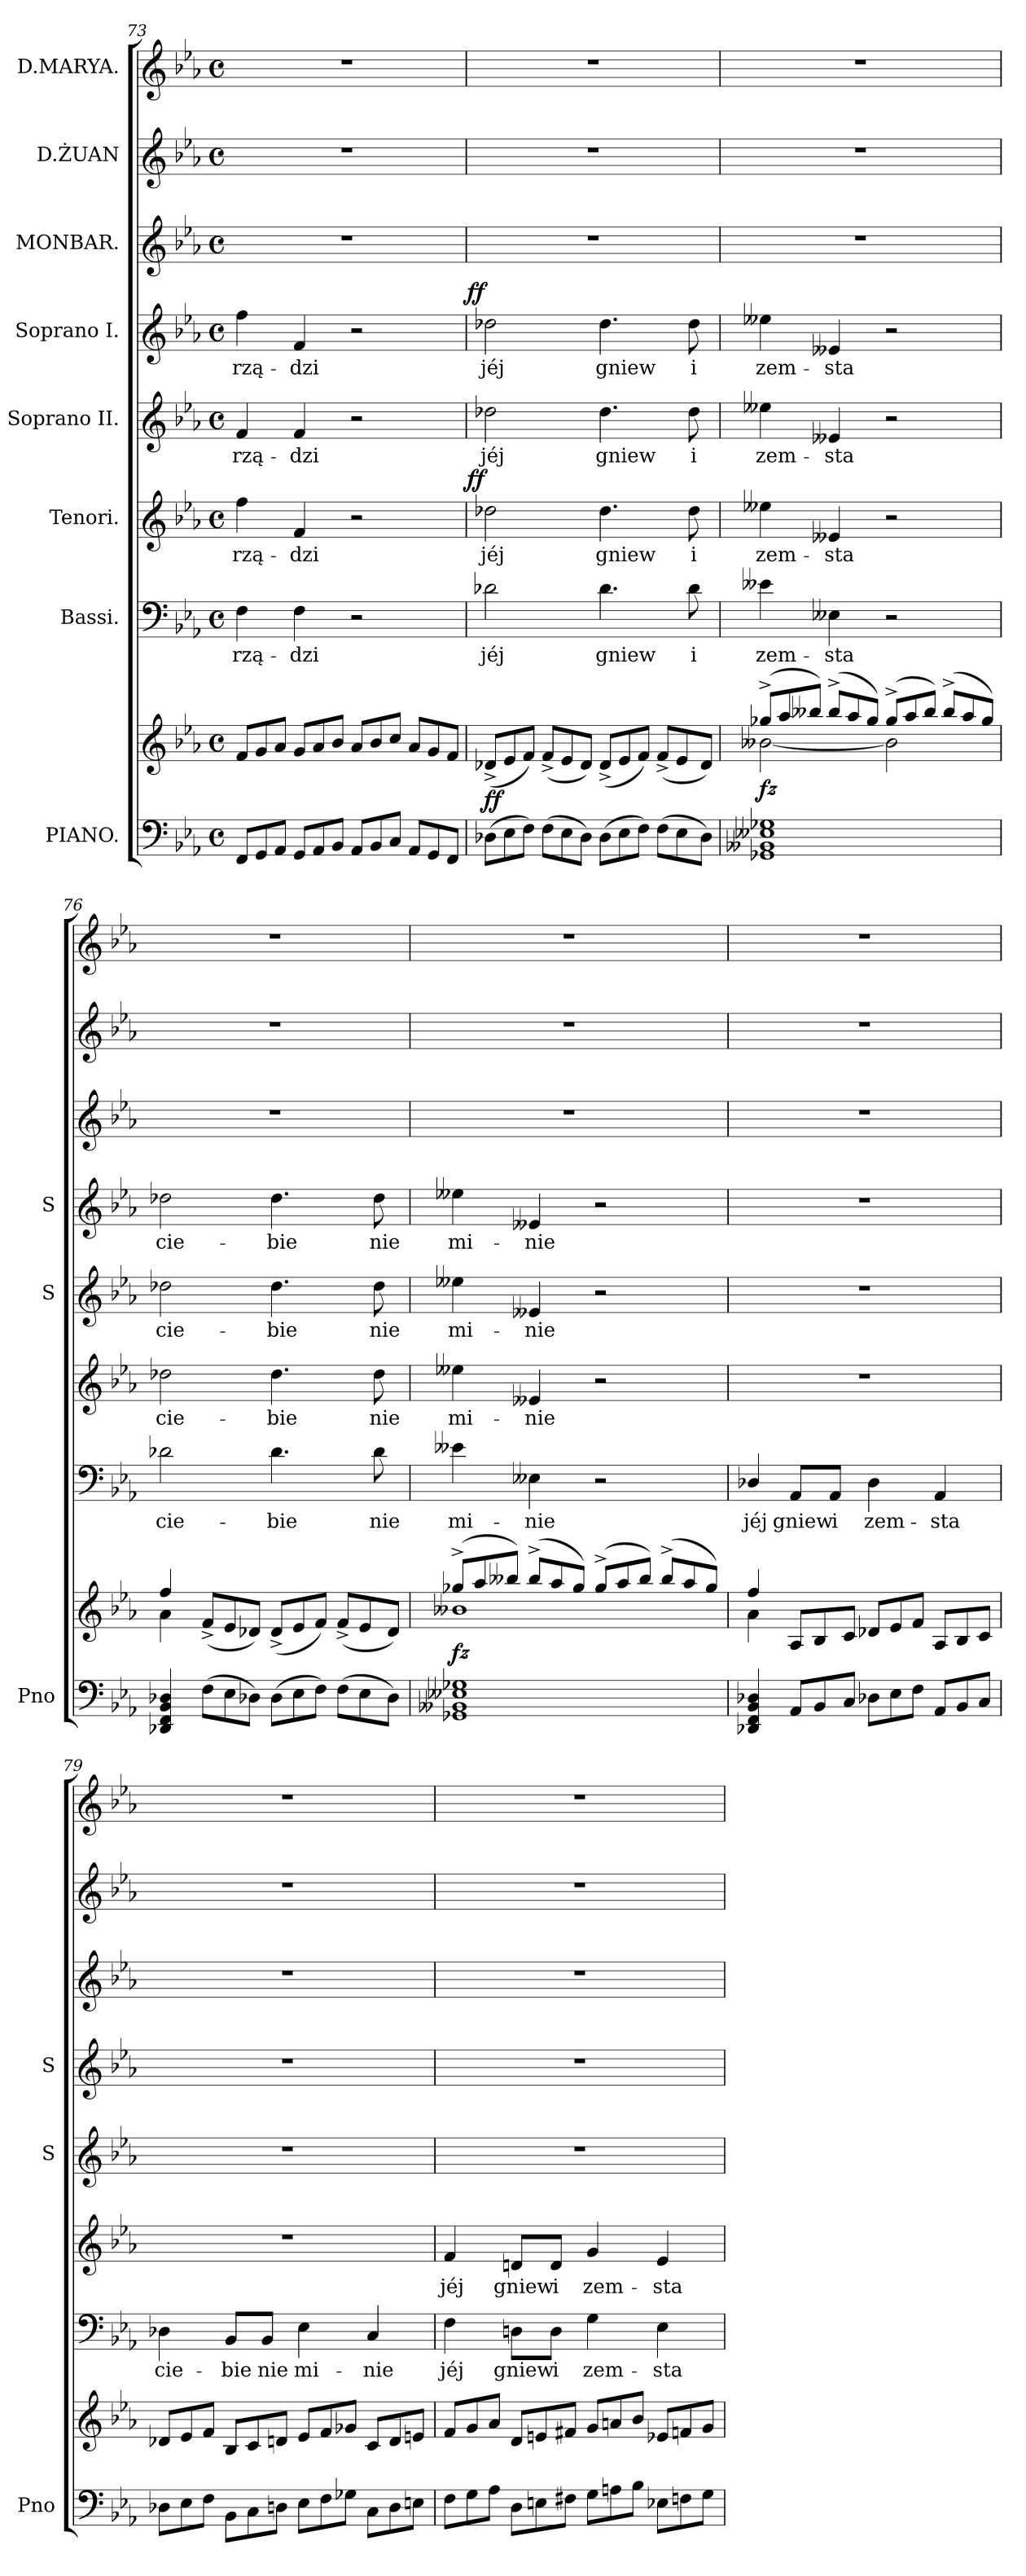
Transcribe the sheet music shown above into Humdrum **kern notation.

**kern	**kern	**dynam	**kern	**text	**kern	**text	**dynam	**kern	**text	**kern	**text	**dynam	**kern	**kern	**kern
*part8	*part8	*part8	*part7	*part7	*part6	*part6	*part6	*part5	*part5	*part4	*part4	*part4	*part3	*part2	*part1
*staff9	*staff8	*staff8/9	*staff7	*staff7	*staff6	*staff6	*staff6	*staff5	*staff5	*staff4	*staff4	*staff4	*staff3	*staff2	*staff1
*I"PIANO.	*	*	*I"Bassi.	*	*I"Tenori.	*	*	*I"Soprano II.	*	*I"Soprano I.	*	*	*I"MONBAR.	*I"D.ŻUAN	*I"D.MARYA.
*I'Pno	*	*	*	*	*	*	*	*I'S	*	*I'S	*	*	*	*	*
*clefF4	*clefG2	*	*clefF4	*	*clefG2	*	*	*clefG2	*	*clefG2	*	*	*clefG2	*clefG2	*clefG2
*	*	*	*	*	*ITrd8c12	*	*	*	*	*	*	*	*	*ITrd8c12	*
*k[b-e-a-]	*k[b-e-a-]	*	*k[b-e-a-]	*	*k[b-e-a-]	*	*	*k[b-e-a-]	*	*k[b-e-a-]	*	*	*k[b-e-a-]	*k[b-e-a-]	*k[b-e-a-]
*E-:	*E-:	*	*E-:	*	*E-:	*	*	*E-:	*	*E-:	*	*	*E-:	*E-:	*E-:
*M4/4	*M4/4	*	*M4/4	*	*M4/4	*	*	*M4/4	*	*M4/4	*	*	*M4/4	*M4/4	*M4/4
*met(c)	*met(c)	*	*met(c)	*	*met(c)	*	*	*met(c)	*	*met(c)	*	*	*met(c)	*met(c)	*met(c)
*Xtuplet	*Xtuplet	*	*	*	*	*	*	*	*	*	*	*	*	*	*
=73	=73	=73	=73	=73	=73	=73	=73	=73	=73	=73	=73	=73	=73	=73	=73
12FF/L	12f/L	.	4F\	rzą-	4f\	rzą-	.	4f/	rzą-	4ff\	rzą-	.	1r	1r	1r
12GG/	12g/	.	.	.	.	.	.	.	.	.	.	.	.	.	.
12AA-/J	12a-/J	.	.	.	.	.	.	.	.	.	.	.	.	.	.
12GG/L	12g/L	.	4F\	-dzi	4F/	-dzi	.	4f/	-dzi	4f/	-dzi	.	.	.	.
12AA-/	12a-/	.	.	.	.	.	.	.	.	.	.	.	.	.	.
12BB-/J	12b-/J	.	.	.	.	.	.	.	.	.	.	.	.	.	.
12AA-/L	12a-/L	.	2r	.	2r	.	.	2r	.	2r	.	.	.	.	.
12BB-/	12b-/	.	.	.	.	.	.	.	.	.	.	.	.	.	.
12C/J	12cc/J	.	.	.	.	.	.	.	.	.	.	.	.	.	.
12AA-/L	12a-/L	.	.	.	.	.	.	.	.	.	.	.	.	.	.
12GG/	12g/	.	.	.	.	.	.	.	.	.	.	.	.	.	.
12FF/J	12f/J	.	.	.	.	.	.	.	.	.	.	.	.	.	.
=74	=74	=74	=74	=74	=74	=74	=74	=74	=74	=74	=74	=74	=74	=74	=74
!	!	!	!	!	!	!	!LO:DY:b:rj	!	!	!	!	!LO:DY:b:rj	!	!	!
(12D-X\L	(12d-X^>/L	ff	2d-X\	jéj	2d-X\	jéj	ff	2dd-X\	jéj	2dd-X\	jéj	ff	1r	1r	1r
12E-\	12e-/	.	.	.	.	.	.	.	.	.	.	.	.	.	.
12F\J)	12f/J)	.	.	.	.	.	.	.	.	.	.	.	.	.	.
(12F\L	(12f^>/L	.	.	.	.	.	.	.	.	.	.	.	.	.	.
12E-\	12e-/	.	.	.	.	.	.	.	.	.	.	.	.	.	.
12D-\J)	12d-/J)	.	.	.	.	.	.	.	.	.	.	.	.	.	.
(12D-\L	(12d-^>/L	.	4.d-\	gniew	4.d-\	gniew	.	4.dd-\	gniew	4.dd-\	gniew	.	.	.	.
12E-\	12e-/	.	.	.	.	.	.	.	.	.	.	.	.	.	.
12F\J)	12f/J)	.	.	.	.	.	.	.	.	.	.	.	.	.	.
(12F\L	(12f^>/L	.	.	.	.	.	.	.	.	.	.	.	.	.	.
12E-\	12e-/	.	.	.	.	.	.	.	.	.	.	.	.	.	.
.	.	.	8d-\	i	8d-\	i	.	8dd-\	i	8dd-\	i	.	.	.	.
12D-\J)	12d-/J)	.	.	.	.	.	.	.	.	.	.	.	.	.	.
=75	=75	=75	=75	=75	=75	=75	=75	=75	=75	=75	=75	=75	=75	=75	=75
*	*^	*	*	*	*	*	*	*	*	*	*	*	*	*	*
1GG-X 1BB--X 1E--X 1G-X	(12gg-X^/L	[2b--X\	fz	4e--X\	zem-	4e--X\	zem-	.	4ee--X\	zem-	4ee--X\	zem-	.	1r	1r	1r
.	12aa-/	.	.	.	.	.	.	.	.	.	.	.	.	.	.	.
.	12bb--X/J)	.	.	.	.	.	.	.	.	.	.	.	.	.	.	.
.	(12bb--^/L	.	.	4E--X\	-sta	4E--X/	-sta	.	4e--X/	-sta	4e--X/	-sta	.	.	.	.
.	12aa-/	.	.	.	.	.	.	.	.	.	.	.	.	.	.	.
.	12gg-/J)	.	.	.	.	.	.	.	.	.	.	.	.	.	.	.
.	(12gg-^/L	2b--\]	.	2r	.	2r	.	.	2r	.	2r	.	.	.	.	.
.	12aa-/	.	.	.	.	.	.	.	.	.	.	.	.	.	.	.
.	12bb--/J)	.	.	.	.	.	.	.	.	.	.	.	.	.	.	.
.	(12bb--^/L	.	.	.	.	.	.	.	.	.	.	.	.	.	.	.
.	12aa-/	.	.	.	.	.	.	.	.	.	.	.	.	.	.	.
.	12gg-/J)	.	.	.	.	.	.	.	.	.	.	.	.	.	.	.
=76	=76	=76	=76	=76	=76	=76	=76	=76	=76	=76	=76	=76	=76	=76	=76	=76
4DD-X/ 4FF/ 4BB-/ 4D-X/	4ff/	4a-\	.	2d-X\	cie-	2d-X\	cie-	.	2dd-X\	cie-	2dd-X\	cie-	.	1r	1r	1r
(12F\L	(12f^>/L	2.ryy	.	.	.	.	.	.	.	.	.	.	.	.	.	.
12E-\	12e-/	.	.	.	.	.	.	.	.	.	.	.	.	.	.	.
12D-X\J)	12d-X/J)	.	.	.	.	.	.	.	.	.	.	.	.	.	.	.
(12D-\L	(12d-^>/L	.	.	4.d-\	-bie	4.d-\	-bie	.	4.dd-\	-bie	4.dd-\	-bie	.	.	.	.
12E-\	12e-/	.	.	.	.	.	.	.	.	.	.	.	.	.	.	.
12F\J)	12f/J)	.	.	.	.	.	.	.	.	.	.	.	.	.	.	.
(12F\L	(12f^>/L	.	.	.	.	.	.	.	.	.	.	.	.	.	.	.
12E-\	12e-/	.	.	.	.	.	.	.	.	.	.	.	.	.	.	.
.	.	.	.	8d-\	nie	8d-\	nie	.	8dd-\	nie	8dd-\	nie	.	.	.	.
12D-\J)	12d-/J)	.	.	.	.	.	.	.	.	.	.	.	.	.	.	.
=77	=77	=77	=77	=77	=77	=77	=77	=77	=77	=77	=77	=77	=77	=77	=77	=77
1GG-X 1BB--X 1E--X 1G-X	(<12gg-X^/L	1b--X	fz	4e--X\	-mi-	4e--X\	mi-	.	4ee--X\	mi-	4ee--X\	mi-	.	1r	1r	1r
.	12aa-/	.	.	.	.	.	.	.	.	.	.	.	.	.	.	.
.	12bb--X/J)	.	.	.	.	.	.	.	.	.	.	.	.	.	.	.
.	(<12bb--^/L	.	.	4E--X\	-nie	4E--X/	-nie	.	4e--X/	-nie	4e--X/	-nie	.	.	.	.
.	12aa-/	.	.	.	.	.	.	.	.	.	.	.	.	.	.	.
.	12gg-/J)	.	.	.	.	.	.	.	.	.	.	.	.	.	.	.
.	(<12gg-^/L	.	.	2r	.	2r	.	.	2r	.	2r	.	.	.	.	.
.	12aa-/	.	.	.	.	.	.	.	.	.	.	.	.	.	.	.
.	12bb--/J)	.	.	.	.	.	.	.	.	.	.	.	.	.	.	.
.	(<12bb--^/L	.	.	.	.	.	.	.	.	.	.	.	.	.	.	.
.	12aa-/	.	.	.	.	.	.	.	.	.	.	.	.	.	.	.
.	12gg-/J)	.	.	.	.	.	.	.	.	.	.	.	.	.	.	.
=78	=78	=78	=78	=78	=78	=78	=78	=78	=78	=78	=78	=78	=78	=78	=78	=78
4DD-X/ 4FF/ 4BB-/ 4D-X/	4ff/	4a-\	.	4D-X/	jéj	1r	.	.	1r	.	1r	.	.	1r	1r	1r
12AA-/L	12A-/L	2.ryy	.	8AA-/L	gniew	.	.	.	.	.	.	.	.	.	.	.
12BB-/	12B-/	.	.	.	.	.	.	.	.	.	.	.	.	.	.	.
.	.	.	.	8AA-/J	i	.	.	.	.	.	.	.	.	.	.	.
12C/J	12c/J	.	.	.	.	.	.	.	.	.	.	.	.	.	.	.
12D-X\L	12d-X/L	.	.	4D-\	zem-	.	.	.	.	.	.	.	.	.	.	.
12E-\	12e-/	.	.	.	.	.	.	.	.	.	.	.	.	.	.	.
12F\J	12f/J	.	.	.	.	.	.	.	.	.	.	.	.	.	.	.
12AA-/L	12A-/L	.	.	4AA-/	-sta	.	.	.	.	.	.	.	.	.	.	.
12BB-/	12B-/	.	.	.	.	.	.	.	.	.	.	.	.	.	.	.
12C/J	12c/J	.	.	.	.	.	.	.	.	.	.	.	.	.	.	.
*	*v	*v	*	*	*	*	*	*	*	*	*	*	*	*	*	*
=79	=79	=79	=79	=79	=79	=79	=79	=79	=79	=79	=79	=79	=79	=79	=79
12D-X\L	12d-X/L	.	4D-X\	cie-	1r	.	.	1r	.	1r	.	.	1r	1r	1r
12E-\	12e-/	.	.	.	.	.	.	.	.	.	.	.	.	.	.
12F\J	12f/J	.	.	.	.	.	.	.	.	.	.	.	.	.	.
12BB-\L	12B-/L	.	8BB-/L	-bie	.	.	.	.	.	.	.	.	.	.	.
12C\	12c/	.	.	.	.	.	.	.	.	.	.	.	.	.	.
.	.	.	8BB-/J	nie	.	.	.	.	.	.	.	.	.	.	.
12Dn\J	12dn/J	.	.	.	.	.	.	.	.	.	.	.	.	.	.
12E-\L	12e-/L	.	4E-\	mi-	.	.	.	.	.	.	.	.	.	.	.
12F\	12f/	.	.	.	.	.	.	.	.	.	.	.	.	.	.
12G-X\J	12g-X/J	.	.	.	.	.	.	.	.	.	.	.	.	.	.
12C\L	12c/L	.	4C/	-nie	.	.	.	.	.	.	.	.	.	.	.
12D\	12d/	.	.	.	.	.	.	.	.	.	.	.	.	.	.
12En\J	12en/J	.	.	.	.	.	.	.	.	.	.	.	.	.	.
=80	=80	=80	=80	=80	=80	=80	=80	=80	=80	=80	=80	=80	=80	=80	=80
12F\L	12f/L	.	4F\	jéj	4F/	jéj	.	1r	.	1r	.	.	1r	1r	1r
12G\	12g/	.	.	.	.	.	.	.	.	.	.	.	.	.	.
12A-\J	12a-/J	.	.	.	.	.	.	.	.	.	.	.	.	.	.
12D\L	12d/L	.	8Dn\L	gniew	8Dn/L	gniew	.	.	.	.	.	.	.	.	.
12En\	12en/	.	.	.	.	.	.	.	.	.	.	.	.	.	.
.	.	.	8D\J	i	8D/J	i	.	.	.	.	.	.	.	.	.
12F#X\J	12f#X/J	.	.	.	.	.	.	.	.	.	.	.	.	.	.
12G\L	12g/L	.	4G\	zem-	4G/	zem-	.	.	.	.	.	.	.	.	.
12An\	12an/	.	.	.	.	.	.	.	.	.	.	.	.	.	.
12B-\J	12b-/J	.	.	.	.	.	.	.	.	.	.	.	.	.	.
12E-X\L	12e-X/L	.	4E-\	-sta	4E-/	-sta	.	.	.	.	.	.	.	.	.
12Fn\	12fn/	.	.	.	.	.	.	.	.	.	.	.	.	.	.
12G\J	12g/J	.	.	.	.	.	.	.	.	.	.	.	.	.	.
=	=	=	=	=	=	=	=	=	=	=	=	=	=	=	=
*-	*-	*-	*-	*-	*-	*-	*-	*-	*-	*-	*-	*-	*-	*-	*-
